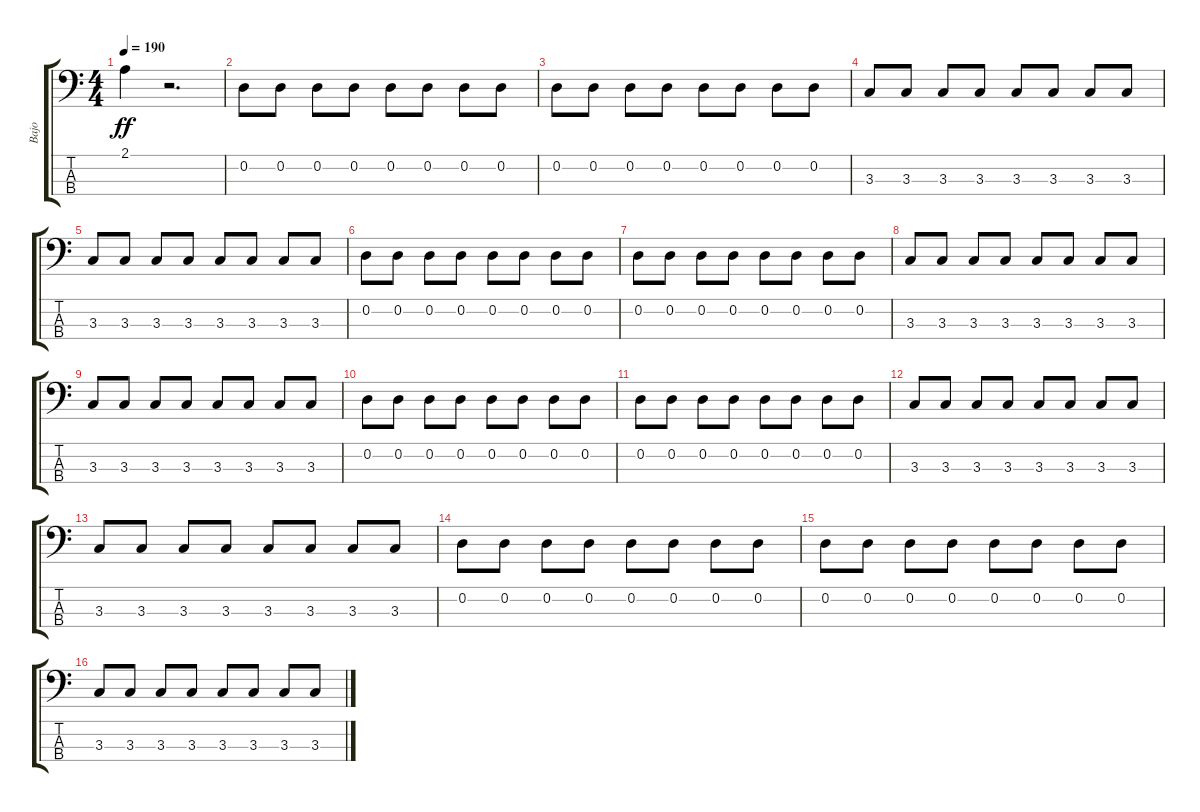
\track ("Bajo" "Bajo") {instrument electricbasspick}
\staff {score tabs}
\tuning (G2 D2 A1 E1) {hide}
\ts (4 4)
\tempo 190
\clef f4
\ks c
2.1.4{dy ff} r.2{d} |
0.2.8 0.2.8 0.2.8 0.2.8 0.2.8 0.2.8 0.2.8 0.2.8 |
0.2.8 0.2.8 0.2.8 0.2.8 0.2.8 0.2.8 0.2.8 0.2.8 |
3.3.8 3.3.8 3.3.8 3.3.8 3.3.8 3.3.8 3.3.8 3.3.8 |
3.3.8 3.3.8 3.3.8 3.3.8 3.3.8 3.3.8 3.3.8 3.3.8 |
0.2.8 0.2.8 0.2.8 0.2.8 0.2.8 0.2.8 0.2.8 0.2.8 |
0.2.8 0.2.8 0.2.8 0.2.8 0.2.8 0.2.8 0.2.8 0.2.8 |
3.3.8 3.3.8 3.3.8 3.3.8 3.3.8 3.3.8 3.3.8 3.3.8 |
3.3.8 3.3.8 3.3.8 3.3.8 3.3.8 3.3.8 3.3.8 3.3.8 |
0.2.8 0.2.8 0.2.8 0.2.8 0.2.8 0.2.8 0.2.8 0.2.8 |
0.2.8 0.2.8 0.2.8 0.2.8 0.2.8 0.2.8 0.2.8 0.2.8 |
3.3.8 3.3.8 3.3.8 3.3.8 3.3.8 3.3.8 3.3.8 3.3.8 |
3.3.8 3.3.8 3.3.8 3.3.8 3.3.8 3.3.8 3.3.8 3.3.8 |
0.2.8 0.2.8 0.2.8 0.2.8 0.2.8 0.2.8 0.2.8 0.2.8 |
0.2.8 0.2.8 0.2.8 0.2.8 0.2.8 0.2.8 0.2.8 0.2.8 |
3.3.8 3.3.8 3.3.8 3.3.8 3.3.8 3.3.8 3.3.8 3.3.8
